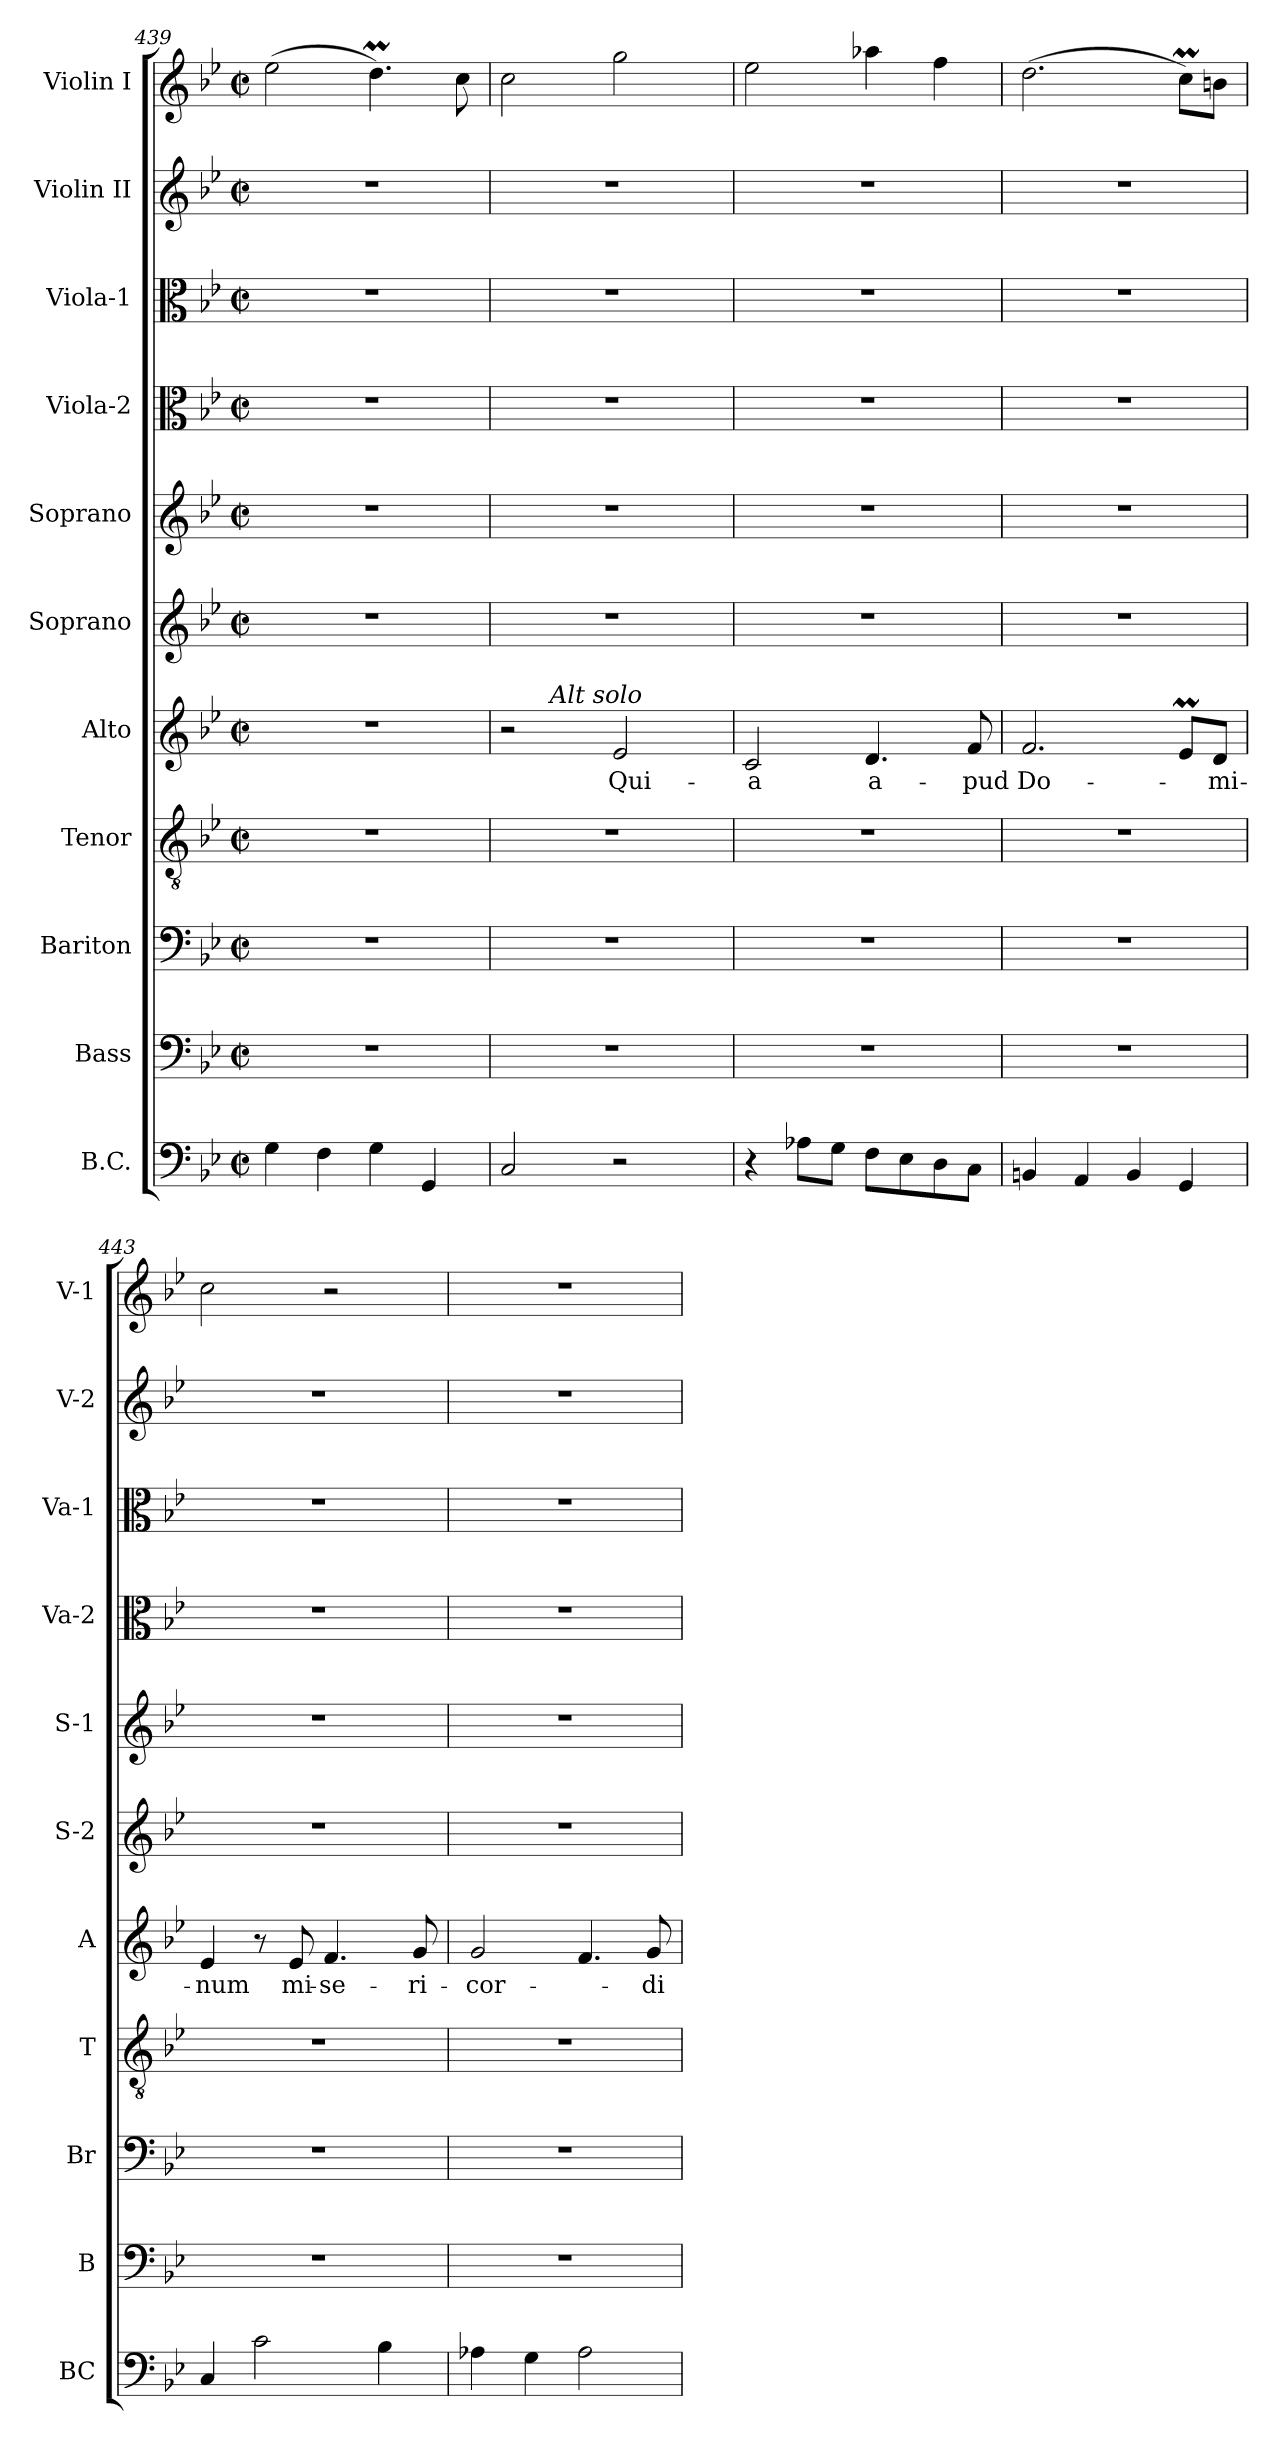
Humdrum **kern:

**kern	**kern	**kern	**kern	**kern	**text	**kern	**kern	**kern	**kern	**kern	**kern
*part11	*part10	*part9	*part8	*part7	*part7	*part6	*part5	*part4	*part3	*part2	*part1
*staff11	*staff10	*staff9	*staff8	*staff7	*staff7	*staff6	*staff5	*staff4	*staff3	*staff2	*staff1
*I"B.C.	*I"Bass	*I"Bariton	*I"Tenor	*I"Alto	*	*I"Soprano	*I"Soprano	*I"Viola-2	*I"Viola-1	*I"Violin II	*I"Violin I
*I'BC	*I'B	*I'Br	*I'T	*I'A	*	*I'S-2	*I'S-1	*I'Va-2	*I'Va-1	*I'V-2	*I'V-1
*clefF4	*clefF4	*clefF4	*clefGv2	*clefG2	*	*clefG2	*clefG2	*clefC3	*clefC3	*clefG2	*clefG2
*k[b-e-]	*k[b-e-]	*k[b-e-]	*k[b-e-]	*k[b-e-]	*	*k[b-e-]	*k[b-e-]	*k[b-e-]	*k[b-e-]	*k[b-e-]	*k[b-e-]
*B-:	*B-:	*B-:	*B-:	*B-:	*	*B-:	*B-:	*B-:	*B-:	*B-:	*B-:
*M2/2	*M2/2	*M2/2	*M2/2	*M2/2	*	*M2/2	*M2/2	*M2/2	*M2/2	*M2/2	*M2/2
*met(c|)	*met(c|)	*met(c|)	*met(c|)	*met(c|)	*	*met(c|)	*met(c|)	*met(c|)	*met(c|)	*met(c|)	*met(c|)
=439	=439	=439	=439	=439	=439	=439	=439	=439	=439	=439	=439
4G\	1r	1r	1r	1r	.	1r	1r	1r	1r	1r	(>2ee-\
4F\	.	.	.	.	.	.	.	.	.	.	.
4G\	.	.	.	.	.	.	.	.	.	.	4.ddm\)
4GG/	.	.	.	.	.	.	.	.	.	.	.
.	.	.	.	.	.	.	.	.	.	.	8cc\
!!LO:PB:g=z
=440	=440	=440	=440	=440	=440	=440	=440	=440	=440	=440	=440
*	*	*	*	*^	*	*	*	*	*	*	*
2C/	1r	1r	1r	2r	8ryy	.	1r	1r	1r	1r	1r	2cc\
.	.	.	.	.	32ryy	.	.	.	.	.	.	.
!	!	!	!	!	!LO:TX:a:i:t=Alt solo	!	!	!	!	!	!	!
.	.	.	.	.	2ryy	.	.	.	.	.	.	.
!	!	!	!	!	!	!LO:LY:b	!	!	!	!	!	!
2r	.	.	.	2e-/	.	Qui-	.	.	.	.	.	2gg\
.	.	.	.	.	4ryy	.	.	.	.	.	.	.
.	.	.	.	.	16.ryy	.	.	.	.	.	.	.
=441	=441	=441	=441	=441	=441	=441	=441	=441	=441	=441	=441	=441
!	!	!	!	!	!	!LO:LY:b	!	!	!	!	!	!
*	*	*	*	*v	*v	*	*	*	*	*	*	*
4r	1r	1r	1r	2c/	-a	1r	1r	1r	1r	1r	2ee-\
8A-X\L	.	.	.	.	.	.	.	.	.	.	.
8G\J	.	.	.	.	.	.	.	.	.	.	.
!	!	!	!	!	!LO:LY:b	!	!	!	!	!	!
8F\L	.	.	.	4.d/	a-	.	.	.	.	.	4aa-X\
8E-\	.	.	.	.	.	.	.	.	.	.	.
8D\	.	.	.	.	.	.	.	.	.	.	4ff\
!	!	!	!	!	!LO:LY:b	!	!	!	!	!	!
8C\J	.	.	.	8f/	-pud	.	.	.	.	.	.
=442	=442	=442	=442	=442	=442	=442	=442	=442	=442	=442	=442
!	!	!	!	!	!LO:LY:b	!	!	!	!	!	!
4BBn/	1r	1r	1r	2.f/	Do-	1r	1r	1r	1r	1r	(>2.dd\
4AA/	.	.	.	.	.	.	.	.	.	.	.
4BB/	.	.	.	.	.	.	.	.	.	.	.
4GG/	.	.	.	8e-M/L	.	.	.	.	.	.	8ccM\L)
!	!	!	!	!	!LO:LY:b	!	!	!	!	!	!
.	.	.	.	8d/J	-mi-	.	.	.	.	.	8bn\J
=443	=443	=443	=443	=443	=443	=443	=443	=443	=443	=443	=443
!	!	!	!	!	!LO:LY:b	!	!	!	!	!	!
4C/	1r	1r	1r	4e-/	-num	1r	1r	1r	1r	1r	2cc\
2c\	.	.	.	8r	.	.	.	.	.	.	.
!	!	!	!	!	!LO:LY:b	!	!	!	!	!	!
.	.	.	.	8e-/	mi-	.	.	.	.	.	.
!	!	!	!	!	!LO:LY:b	!	!	!	!	!	!
.	.	.	.	4.f/	-se-	.	.	.	.	.	2r
4B-\	.	.	.	.	.	.	.	.	.	.	.
!	!	!	!	!	!LO:LY:b	!	!	!	!	!	!
.	.	.	.	8g/	-ri-	.	.	.	.	.	.
=444	=444	=444	=444	=444	=444	=444	=444	=444	=444	=444	=444
!	!	!	!	!	!LO:LY:b	!	!	!	!	!	!
4A-X\	1r	1r	1r	2g/	-cor-	1r	1r	1r	1r	1r	1r
4G\	.	.	.	.	.	.	.	.	.	.	.
2A-\	.	.	.	4.f/	.	.	.	.	.	.	.
!	!	!	!	!	!LO:LY:b	!	!	!	!	!	!
.	.	.	.	8g/	-di-	.	.	.	.	.	.
=	=	=	=	=	=	=	=	=	=	=	=
*-	*-	*-	*-	*-	*-	*-	*-	*-	*-	*-	*-
